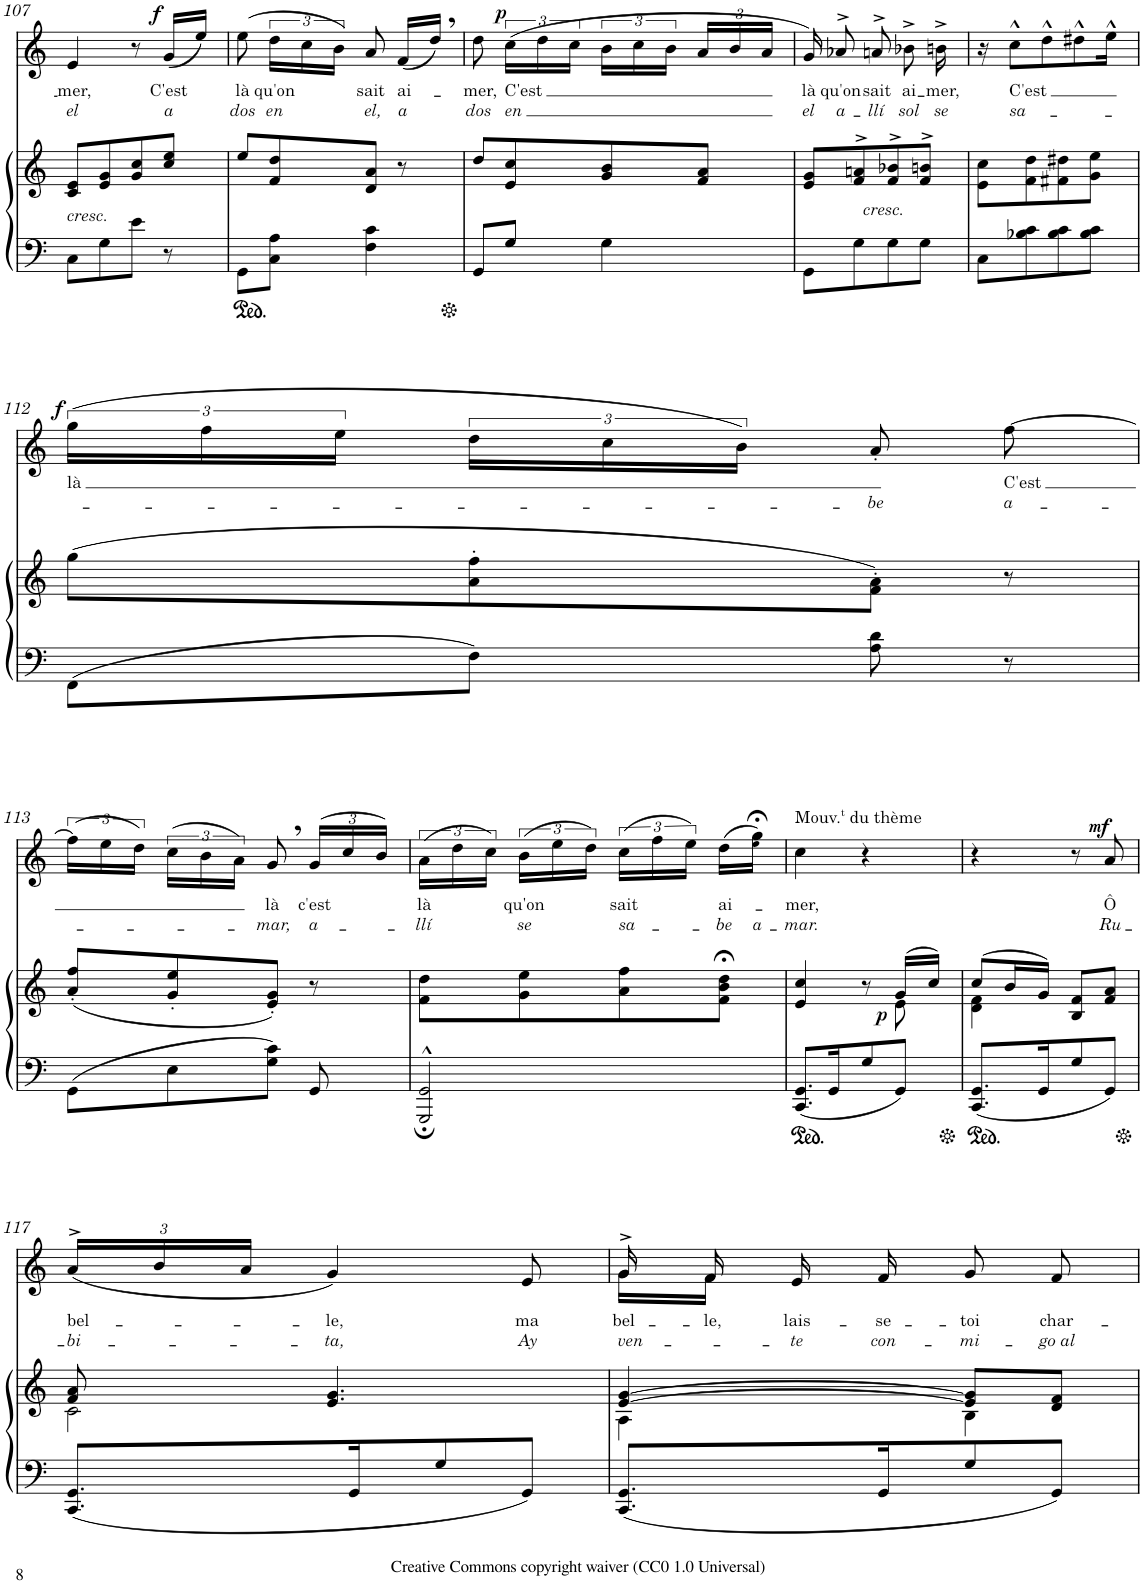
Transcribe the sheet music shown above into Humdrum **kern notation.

**kern	**kern	**dynam	**kern	**text	**text	**dynam
*part2	*part2	*part2	*part1	*part1	*part1	*part1
*staff3	*staff2	*staff2/3	*staff1	*staff1	*staff1	*staff1
*I"Piano	*	*	*I"Chant Voice	*	*	*
*I'Pno	*	*	*	*	*	*
!!LO:PB:g=z
*clefF4	*clefG2	*	*clefG2	*	*	*
*k[]	*k[]	*	*k[]	*	*	*
*M2/4	*M2/4	*	*M2/4	*	*	*
=107	=107	=107	=107	=107	=107	=107
!	!LO:TX:b:i:t=cresc.	!	!	!	!	!
!	!	!	!	!LO:LY:b	!LO:LY:b	!
8C\L	8c/ 8e/L	.	4e/	-mer,	el	.
8G\	8e/ 8g/	.	.	.	.	.
8e\J	8g/ 8cc/	.	8r	.	.	.
!	!	!	!	!LO:LY:b	!LO:LY:b	!LO:DY:a
8r	8cc/ 8ee/J	.	(16g/LL	C'est	a	f
.	.	.	16ee/JJ)	.	.	.
=108	=108	=108	=108	=108	=108	=108
!	!	!	!	!LO:LY:b	!LO:LY:b	!
8GG\L	8ee/L	.	(8ee\	là	dos	.
!	!	!	!	!LO:LY:b	!LO:LY:b	!
8C\ 8A\J	8f/ 8dd/	.	24dd\LL	qu'on	en	.
.	.	.	24cc\	.	.	.
.	.	.	24b\JJ)	.	.	.
!	!	!	!	!LO:LY:b	!LO:LY:b	!
4F\ 4c\	8d/ 8a/J	.	8a/	sait	el,	.
!	!	!	!	!LO:LY:b	!LO:LY:b	!
.	8r	.	(16f/LL	ai-	a	.
.	.	.	16dd,/JJ)	.	.	.
=109	=109	=109	=109	=109	=109	=109
!	!	!	!	!LO:LY:b	!LO:LY:b	!
8GG/L	8dd/L	.	8dd\	-mer,	dos	.
!	!	!	!	!LO:LY:b	!LO:LY:b	!LO:DY:a
8G/J	8e/ 8cc/	.	(24cc\LL	C'est	en	p
.	.	.	24dd\	.	.	.
.	.	.	24cc\JJ	.	.	.
4G\	8g/ 8b/	.	24b\LL	.	.	.
.	.	.	24cc\	.	.	.
.	.	.	24b\JJ	.	.	.
*	*	*	*Xbrackettup	*	*	*
.	8f/ 8a/J	.	24a/LL	.	.	.
.	.	.	24b/	.	.	.
.	.	.	24a/JJ	.	.	.
=110	=110	=110	=110	=110	=110	=110
!	!	!	!	!LO:LY:b	!LO:LY:b	!
8GG\L	8e/ 8g/L	.	16g/)	là	el	.
!	!	!	!	!LO:LY:b	!LO:LY:b	!
.	.	.	8a-X^>/	qu'on	a-	.
!	!LO:TX:b:i:t=cresc.	!	!	!	!	!
8G\	8f/^> 8an/^>	.	.	.	.	.
!	!	!	!	!LO:LY:b	!LO:LY:b	!
.	.	.	8an^>/	sait	-llí	.
8G\	8f/^> 8b-X/^>	.	.	.	.	.
!	!	!	!	!LO:LY:b	!LO:LY:b	!
.	.	.	8b-X^\	ai-	sol	.
8G\J	8f/^> 8bn/^>J	.	.	.	.	.
!	!	!	!	!LO:LY:b	!LO:LY:b	!
.	.	.	16bn^\	-mer,	se	.
=111	=111	=111	=111	=111	=111	=111
8C\L	8e\ 8cc\L	.	16r	.	.	.
!	!	!	!	!LO:LY:b	!LO:LY:b	!
.	.	.	8cc^^\L	C'est	sa-	.
8B-X\ 8c\	8f\ 8dd\	.	.	.	.	.
.	.	.	8dd^^\	.	.	.
8B-\ 8c\	8f#X\ 8dd#X\	.	.	.	.	.
.	.	.	8dd#X^^\	.	.	.
8B-\ 8c\J	8g\ 8ee\J	.	.	.	.	.
.	.	.	16ee^^\Jk	.	.	.
!!LO:LB:g=z
=112	=112	=112	=112	=112	=112	=112
*	*	*	*brackettup	*	*	*
!	!	!	!	!LO:LY:b	!	!LO:DY:a
8FF\L	(8gg\L	.	(24gg\LL	là	.	f
.	.	.	24ff\	.	.	.
.	.	.	24ee\JJ	.	.	.
8F\J	8a\' 8ff\'	.	24dd\LL	.	.	.
.	.	.	24cc\	.	.	.
.	.	.	24b\JJ)	.	.	.
!	!	!	!	!	!LO:LY:b	!
8A\ 8d\	8f\' 8a\'J)	.	8a'/	.	-be	.
!	!	!	!	!LO:LY:b	!LO:LY:b	!
8r	8r	.	[8ff\	C'est	a-	.
!!LO:LB:g=z
=113	=113	=113	=113	=113	=113	=113
8GG\L	(8a/' 8ff/'L	.	(24ff\LL]	.	.	.
.	.	.	24ee\	.	.	.
.	.	.	24dd\JJ)	.	.	.
8E\	8g/'< 8ee/'<	.	(24cc\LL	.	.	.
.	.	.	24b\	.	.	.
.	.	.	24a\JJ)	.	.	.
!	!	!	!	!LO:LY:b	!LO:LY:b	!
8G\ 8c\J	8e/'< 8g/'<J)	.	8g,/	là	-mar,	.
*	*	*	*Xbrackettup	*	*	*
!	!	!	!	!LO:LY:b	!LO:LY:b	!
8GG/	8r	.	(>24g/LL	c'est	-a-	.
.	.	.	24cc/	.	.	.
.	.	.	24b/JJ)	.	.	.
=114	=114	=114	=114	=114	=114	=114
*	*	*	*brackettup	*	*	*
!	!	!	!	!LO:LY:b	!LO:LY:b	!
2GGG/;^^ 2GG/;^^	8f\ 8dd\L	.	(24a\LL	là	-llí	.
.	.	.	24dd\	.	.	.
.	.	.	24cc\JJ)	.	.	.
!	!	!	!	!LO:LY:b	!LO:LY:b	!
.	8g\ 8ee\	.	(24b\LL	qu'on	se	.
.	.	.	24ee\	.	.	.
.	.	.	24dd\JJ)	.	.	.
!	!	!	!	!LO:LY:b	!LO:LY:b	!
.	8a\ 8ff\	.	(24cc\LL	sait	sa-	.
.	.	.	24ff\	.	.	.
.	.	.	24ee\JJ)	.	.	.
!	!	!	!	!LO:LY:b	!LO:LY:b	!
.	8f\;< 8b\;< 8dd\;<J	.	(16dd\LL	ai-	-be	.
!	!	!	!	!	!LO:LY:b	!
.	.	.	16ee\;< 16gg\;<JJ)	.	a-	.
=115	=115	=115	=115	=115	=115	=115
*	*^	*	*	*	*	*
!	!	!	!	!LO:TX:a:t=Mouv.	!	!	!
!	!	!	!	!LO:TX:a:t=t	!	!	!
!	!	!	!	!LO:TX:a:t=du thème	!	!	!
!	!	!	!	!	!LO:LY:b	!LO:LY:b	!
8.CC/ 8.GG/L	4e/ 4cc/	4.ryy	.	4cc\	-mer,	-mar.	.
16GG/K	.	.	.	.	.	.	.
8G/	8r	.	.	4r	.	.	.
!	!	!	!LO:DY:b	!	!	!	!
8GG/J	(>16g/LL	8e\	p	.	.	.	.
.	16cc/JJ)	.	.	.	.	.	.
=116	=116	=116	=116	=116	=116	=116	=116
8.CC/ 8.GG/L	(>8cc/L	4d\ 4f\	.	4r	.	.	.
.	16b/L	.	.	.	.	.	.
16GG/K	16g/JJ)	.	.	.	.	.	.
8G/	8B/ 8f/L	4ryy	.	8r	.	.	.
!	!	!	!	!	!LO:LY:b	!LO:LY:b	!LO:DY:a
8GG/J	8f/ 8a/J	.	.	8a/	Ô	Ru-	mf
!!LO:LB:g=z
=117	=117	=117	=117	=117	=117	=117	=117
*	*	*	*	*Xbrackettup	*	*	*
!	!	!	!	!	!LO:LY:b	!LO:LY:b	!
8.CC/ 8.GG/L	8f/ 8a/	2c\	.	(24a^>/LL	-bel-	-bi-	.
.	.	.	.	24b/	.	.	.
.	.	.	.	24a/JJ	.	.	.
!	!	!	!	!	!LO:LY:b	!LO:LY:b	!
.	4.e/ 4.g/	.	.	4g/)	-le,	-ta,	.
16GG/K	.	.	.	.	.	.	.
8G/	.	.	.	.	.	.	.
!	!	!	!	!	!LO:LY:b	!LO:LY:b	!
8GG/J	.	.	.	8e/	ma	Ay	.
=118	=118	=118	=118	=118	=118	=118	=118
!	!	!	!	!	!LO:LY:b	!LO:LY:b	!
*	*	*	*	*^	*	*	*
8.CC/ 8.GG/L	[4e/ [4g/	4A\	.	16g^/	16g\LL	bel-	ven-	.
!	!	!	!	!	!	!LO:LY:b	!	!
.	.	.	.	16f/	16f\JJ	-le,	.	.
!	!	!	!	!	!	!LO:LY:b	!LO:LY:b	!
.	.	.	.	16e/	4.ryy	lais-	-te	.
!	!	!	!	!	!	!LO:LY:b	!LO:LY:b	!
16GG/K	.	.	.	16f/	.	-se-	con-	.
!	!	!	!	!	!	!LO:LY:b	!LO:LY:b	!
8G/	8e/] 8g/]L	4B\	.	8g/	.	-toi	-mi-	.
!	!	!	!	!	!	!LO:LY:b	!LO:LY:b	!
8GG/J	8d/ 8f/J	.	.	8f/	.	char-	-go al	.
*	*v	*v	*	*	*	*	*	*
*	*	*	*v	*v	*	*	*
=	=	=	=	=	=	=
*-	*-	*-	*-	*-	*-	*-
